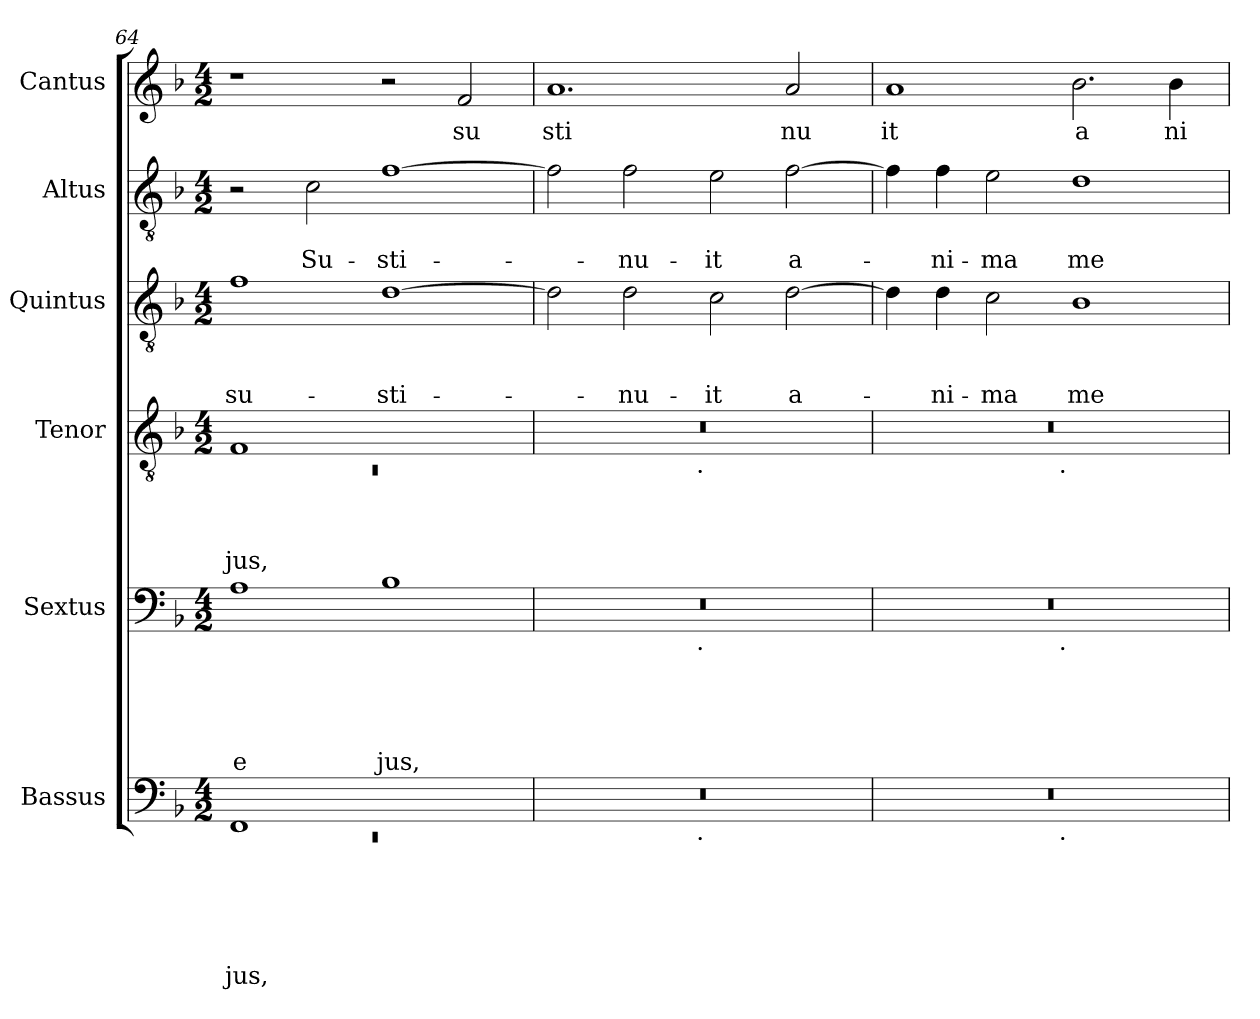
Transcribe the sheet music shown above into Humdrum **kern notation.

**kern	**text	**text	**text	**text	**text	**text	**kern	**text	**text	**text	**text	**text	**kern	**text	**text	**text	**text	**kern	**text	**text	**text	**kern	**text	**text	**kern	**text
*part6	*part6	*part6	*part6	*part6	*part6	*part6	*part5	*part5	*part5	*part5	*part5	*part5	*part4	*part4	*part4	*part4	*part4	*part3	*part3	*part3	*part3	*part2	*part2	*part2	*part1	*part1
*staff6	*staff6	*staff6	*staff6	*staff6	*staff6	*staff6	*staff5	*staff5	*staff5	*staff5	*staff5	*staff5	*staff4	*staff4	*staff4	*staff4	*staff4	*staff3	*staff3	*staff3	*staff3	*staff2	*staff2	*staff2	*staff1	*staff1
*I"Bassus	*	*	*	*	*	*	*I"Sextus	*	*	*	*	*	*I"Tenor	*	*	*	*	*I"Quintus	*	*	*	*I"Altus	*	*	*I"Cantus	*
*I'Bassus	*	*	*	*	*	*	*I'Sextus	*	*	*	*	*	*I'Tenor	*	*	*	*	*I'Quintus	*	*	*	*I'Altus	*	*	*I'Cantus	*
*clefF4	*	*	*	*	*	*	*clefF4	*	*	*	*	*	*clefGv2	*	*	*	*	*clefGv2	*	*	*	*clefGv2	*	*	*clefG2	*
*k[b-]	*	*	*	*	*	*	*k[b-]	*	*	*	*	*	*k[b-]	*	*	*	*	*k[b-]	*	*	*	*k[b-]	*	*	*k[b-]	*
*F:	*	*	*	*	*	*	*F:	*	*	*	*	*	*F:	*	*	*	*	*F:	*	*	*	*F:	*	*	*F:	*
*M4/2	*	*	*	*	*	*	*M4/2	*	*	*	*	*	*M4/2	*	*	*	*	*M4/2	*	*	*	*M4/2	*	*	*M4/2	*
=64	=64	=64	=64	=64	=64	=64	=64	=64	=64	=64	=64	=64	=64	=64	=64	=64	=64	=64	=64	=64	=64	=64	=64	=64	=64	=64
*^	*	*	*	*	*	*	*	*	*	*	*	*	*^	*	*	*	*	*	*	*	*	*	*	*	*	*
!	!LO:N:vis=1	!	!	!	!	!	!LO:LY:b	!	!	!	!	!	!LO:LY:b	!	!LO:N:vis=1	!	!	!	!LO:LY:b	!	!	!	!LO:LY:b	!	!	!	!	!
1FF	0rEE	.	.	.	.	.	-jus,	1A	.	.	.	.	e	1F	0rC	.	.	.	jus,	1f	.	.	su-	2r	.	.	1r	.
!	!	!	!	!	!	!	!	!	!	!	!	!	!	!	!	!	!	!	!	!	!	!	!	!	!	!LO:LY:b	!	!
.	.	.	.	.	.	.	.	.	.	.	.	.	.	.	.	.	.	.	.	.	.	.	.	2c\	.	-Su-	.	.
!	!	!	!	!	!	!	!	!	!	!	!	!	!LO:LY:b	!	!	!	!	!	!	!	!	!	!LO:LY:b	!	!	!LO:LY:b	!	!
1ryy	.	.	.	.	.	.	.	1B-	.	.	.	.	jus,	1ryy	.	.	.	.	.	[>1d	.	.	-sti-	[>1f	.	-sti-	2r	.
!	!	!	!	!	!	!	!	!	!	!	!	!	!	!	!	!	!	!	!	!	!	!	!	!	!	!	!	!LO:LY:b
.	.	.	.	.	.	.	.	.	.	.	.	.	.	.	.	.	.	.	.	.	.	.	.	.	.	.	2f/	su
=65	=65	=65	=65	=65	=65	=65	=65	=65	=65	=65	=65	=65	=65	=65	=65	=65	=65	=65	=65	=65	=65	=65	=65	=65	=65	=65	=65	=65
!	!	!	!	!	!	!	!	!	!	!	!	!	!	!	!	!	!	!	!	!	!	!	!	!	!	!	!	!LO:LY:b
*	*	*	*	*	*	*	*	*^	*	*	*	*	*	*	*	*	*	*	*	*	*	*	*	*	*	*	*	*
0r	2ryy	.	.	.	.	.	.	0r	2ryy	.	.	.	.	.	0r	2ryy	.	.	.	.	2d\]	.	.	.	2f\]	.	.	1.a	sti
!	!	!	!	!	!	!	!	!	!	!	!	!	!	!	!	!	!	!	!	!	!	!	!	!LO:LY:b	!	!	!LO:LY:b	!	!
.	4...ryy	.	.	.	.	.	.	.	4...ryy	.	.	.	.	.	.	4...ryy	.	.	.	.	2d\	.	.	-nu-	2f\	.	-nu-	.	.
!	!	!	!	!	!	!	!	!	!	!	!	!	!	!	!	!LO:TX:b:t=.	!	!	!	!	!	!	!	!	!	!	!	!	!
!	!	!	!	!	!	!	!	!	!LO:TX:b:t=.	!	!	!	!	!	!	!	!	!	!	!	!	!	!	!	!	!	!	!	!
!	!LO:TX:b:t=.	!	!	!	!	!	!	!	!	!	!	!	!	!	!	!	!	!	!	!	!	!	!	!	!	!	!	!	!
.	1ryy	.	.	.	.	.	.	.	1ryy	.	.	.	.	.	.	1ryy	.	.	.	.	.	.	.	.	.	.	.	.	.
!	!	!	!	!	!	!	!	!	!	!	!	!	!	!	!	!	!	!	!	!	!	!	!	!LO:LY:b	!	!	!LO:LY:b	!	!
.	.	.	.	.	.	.	.	.	.	.	.	.	.	.	.	.	.	.	.	.	2c\	.	.	-it	2e\	.	-it	.	.
!	!	!	!	!	!	!	!	!	!	!	!	!	!	!	!	!	!	!	!	!	!	!	!	!LO:LY:b	!	!	!LO:LY:b	!	!LO:LY:b
.	.	.	.	.	.	.	.	.	.	.	.	.	.	.	.	.	.	.	.	.	[>2d\	.	.	a-	[>2f\	.	a-	2a/	nu
.	32ryy	.	.	.	.	.	.	.	32ryy	.	.	.	.	.	.	32ryy	.	.	.	.	.	.	.	.	.	.	.	.	.
=66	=66	=66	=66	=66	=66	=66	=66	=66	=66	=66	=66	=66	=66	=66	=66	=66	=66	=66	=66	=66	=66	=66	=66	=66	=66	=66	=66	=66	=66
!	!	!	!	!	!	!	!	!	!	!	!	!	!	!	!	!	!	!	!	!	!	!	!	!	!	!	!	!	!LO:LY:b
0r	2ryy	.	.	.	.	.	.	0r	2ryy	.	.	.	.	.	0r	2ryy	.	.	.	.	4d\]	.	.	.	4f\]	.	.	1a	it
!	!	!	!	!	!	!	!	!	!	!	!	!	!	!	!	!	!	!	!	!	!	!	!	!LO:LY:b	!	!	!LO:LY:b	!	!
.	.	.	.	.	.	.	.	.	.	.	.	.	.	.	.	.	.	.	.	.	4d\	.	.	-ni-	4f\	.	-ni-	.	.
!	!	!	!	!	!	!	!	!	!	!	!	!	!	!	!	!	!	!	!	!	!	!	!	!LO:LY:b	!	!	!LO:LY:b	!	!
.	4...ryy	.	.	.	.	.	.	.	4...ryy	.	.	.	.	.	.	4...ryy	.	.	.	.	2c\	.	.	-ma	2e\	.	-ma	.	.
!	!	!	!	!	!	!	!	!	!	!	!	!	!	!	!	!LO:TX:b:t=.	!	!	!	!	!	!	!	!	!	!	!	!	!
!	!	!	!	!	!	!	!	!	!LO:TX:b:t=.	!	!	!	!	!	!	!	!	!	!	!	!	!	!	!	!	!	!	!	!
!	!LO:TX:b:t=.	!	!	!	!	!	!	!	!	!	!	!	!	!	!	!	!	!	!	!	!	!	!	!	!	!	!	!	!
.	1ryy	.	.	.	.	.	.	.	1ryy	.	.	.	.	.	.	1ryy	.	.	.	.	.	.	.	.	.	.	.	.	.
!	!	!	!	!	!	!	!	!	!	!	!	!	!	!	!	!	!	!	!	!	!	!	!	!LO:LY:b	!	!	!LO:LY:b	!	!LO:LY:b
.	.	.	.	.	.	.	.	.	.	.	.	.	.	.	.	.	.	.	.	.	1B-	.	.	me-	1d	.	me-	2.b-\	a
!	!	!	!	!	!	!	!	!	!	!	!	!	!	!	!	!	!	!	!	!	!	!	!	!	!	!	!	!	!LO:LY:b
.	.	.	.	.	.	.	.	.	.	.	.	.	.	.	.	.	.	.	.	.	.	.	.	.	.	.	.	4b-\	ni
.	32ryy	.	.	.	.	.	.	.	32ryy	.	.	.	.	.	.	32ryy	.	.	.	.	.	.	.	.	.	.	.	.	.
*v	*v	*	*	*	*	*	*	*	*	*	*	*	*	*	*v	*v	*	*	*	*	*	*	*	*	*	*	*	*	*
*	*	*	*	*	*	*	*v	*v	*	*	*	*	*	*	*	*	*	*	*	*	*	*	*	*	*	*	*
=	=	=	=	=	=	=	=	=	=	=	=	=	=	=	=	=	=	=	=	=	=	=	=	=	=	=
*-	*-	*-	*-	*-	*-	*-	*-	*-	*-	*-	*-	*-	*-	*-	*-	*-	*-	*-	*-	*-	*-	*-	*-	*-	*-	*-
